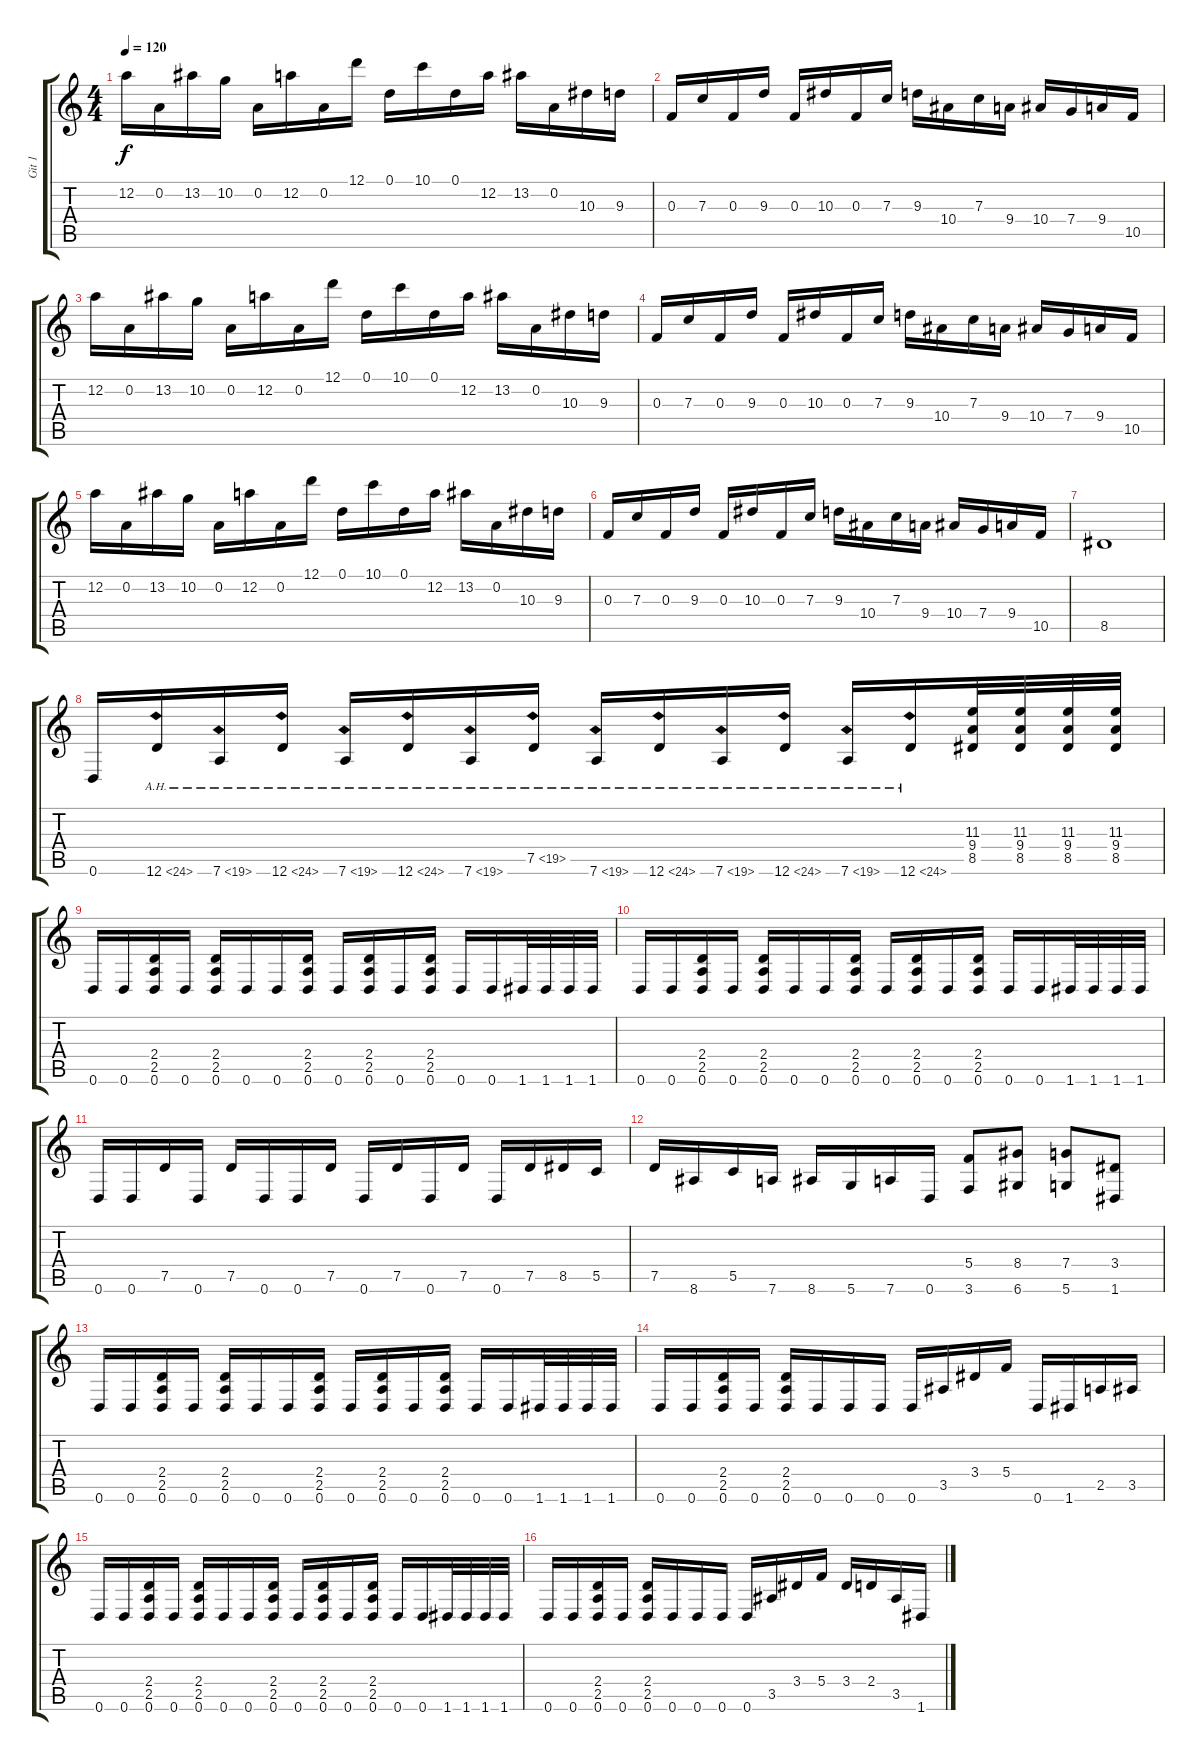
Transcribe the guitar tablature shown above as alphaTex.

\track ("Git 1" "Git 1") {instrument distortionguitar}
\staff {score tabs}
\tuning (D4 A3 F3 C3 G2 D2) {hide}
\ts (4 4)
\tempo 120
\clef g2
\ks c
12.2.16{dy f} 0.2.16 13.2.16 10.2.16 0.2.16 12.2.16 0.2.16 12.1.16 0.1.16 10.1.16 0.1.16 12.2.16 13.2.16 0.2.16 10.3.16 9.3.16 |
0.3.16 7.3.16 0.3.16 9.3.16 0.3.16 10.3.16 0.3.16 7.3.16 9.3.16 10.4.16 7.3.16 9.4.16 10.4.16 7.4.16 9.4.16 10.5.16 |
12.2.16 0.2.16 13.2.16 10.2.16 0.2.16 12.2.16 0.2.16 12.1.16 0.1.16 10.1.16 0.1.16 12.2.16 13.2.16 0.2.16 10.3.16 9.3.16 |
0.3.16 7.3.16 0.3.16 9.3.16 0.3.16 10.3.16 0.3.16 7.3.16 9.3.16 10.4.16 7.3.16 9.4.16 10.4.16 7.4.16 9.4.16 10.5.16 |
12.2.16 0.2.16 13.2.16 10.2.16 0.2.16 12.2.16 0.2.16 12.1.16 0.1.16 10.1.16 0.1.16 12.2.16 13.2.16 0.2.16 10.3.16 9.3.16 |
0.3.16 7.3.16 0.3.16 9.3.16 0.3.16 10.3.16 0.3.16 7.3.16 9.3.16 10.4.16 7.3.16 9.4.16 10.4.16 7.4.16 9.4.16 10.5.16 |
8.5.1 |
0.6.16 12.6{ah 12}.16 7.6{ah 12}.16 12.6{ah 12}.16 7.6{ah 12}.16 12.6{ah 12}.16 7.6{ah 12}.16 7.5{ah 12}.16 7.6{ah 12}.16 12.6{ah 12}.16 7.6{ah 12}.16 12.6{ah 12}.16 7.6{ah 12}.16 12.6{ah 12}.16 (11.3 9.4 8.5).32 (11.3 9.4 8.5).32 (11.3 9.4 8.5).32 (11.3 9.4 8.5).32 |
0.6.16 0.6.16 (2.4 2.5 0.6).16 0.6.16 (2.4 2.5 0.6).16 0.6.16 0.6.16 (2.4 2.5 0.6).16 0.6.16 (2.4 2.5 0.6).16 0.6.16 (2.4 2.5 0.6).16 0.6.16 0.6.16 1.6.32 1.6.32 1.6.32 1.6.32 |
0.6.16 0.6.16 (2.4 2.5 0.6).16 0.6.16 (2.4 2.5 0.6).16 0.6.16 0.6.16 (2.4 2.5 0.6).16 0.6.16 (2.4 2.5 0.6).16 0.6.16 (2.4 2.5 0.6).16 0.6.16 0.6.16 1.6.32 1.6.32 1.6.32 1.6.32 |
0.6.16 0.6.16 7.5.16 0.6.16 7.5.16 0.6.16 0.6.16 7.5.16 0.6.16 7.5.16 0.6.16 7.5.16 0.6.16 7.5.16 8.5.16 5.5.16 |
7.5.16 8.6.16 5.5.16 7.6.16 8.6.16 5.6.16 7.6.16 0.6.16 (5.4 3.6).8 (8.4 6.6).8 (7.4 5.6).8 (3.4 1.6).8 |
0.6.16 0.6.16 (2.4 2.5 0.6).16 0.6.16 (2.4 2.5 0.6).16 0.6.16 0.6.16 (2.4 2.5 0.6).16 0.6.16 (2.4 2.5 0.6).16 0.6.16 (2.4 2.5 0.6).16 0.6.16 0.6.16 1.6.32 1.6.32 1.6.32 1.6.32 |
0.6.16 0.6.16 (2.4 2.5 0.6).16 0.6.16 (2.4 2.5 0.6).16 0.6.16 0.6.16 0.6.16 0.6.16 3.5.16 3.4.16 5.4.16 0.6.16 1.6.16 2.5.16 3.5.16 |
0.6.16 0.6.16 (2.4 2.5 0.6).16 0.6.16 (2.4 2.5 0.6).16 0.6.16 0.6.16 (2.4 2.5 0.6).16 0.6.16 (2.4 2.5 0.6).16 0.6.16 (2.4 2.5 0.6).16 0.6.16 0.6.16 1.6.32 1.6.32 1.6.32 1.6.32 |
0.6.16 0.6.16 (2.4 2.5 0.6).16 0.6.16 (2.4 2.5 0.6).16 0.6.16 0.6.16 0.6.16 0.6.16 3.5.16 3.4.16 5.4.16 3.4.16 2.4.16 3.5.16 1.6.16
